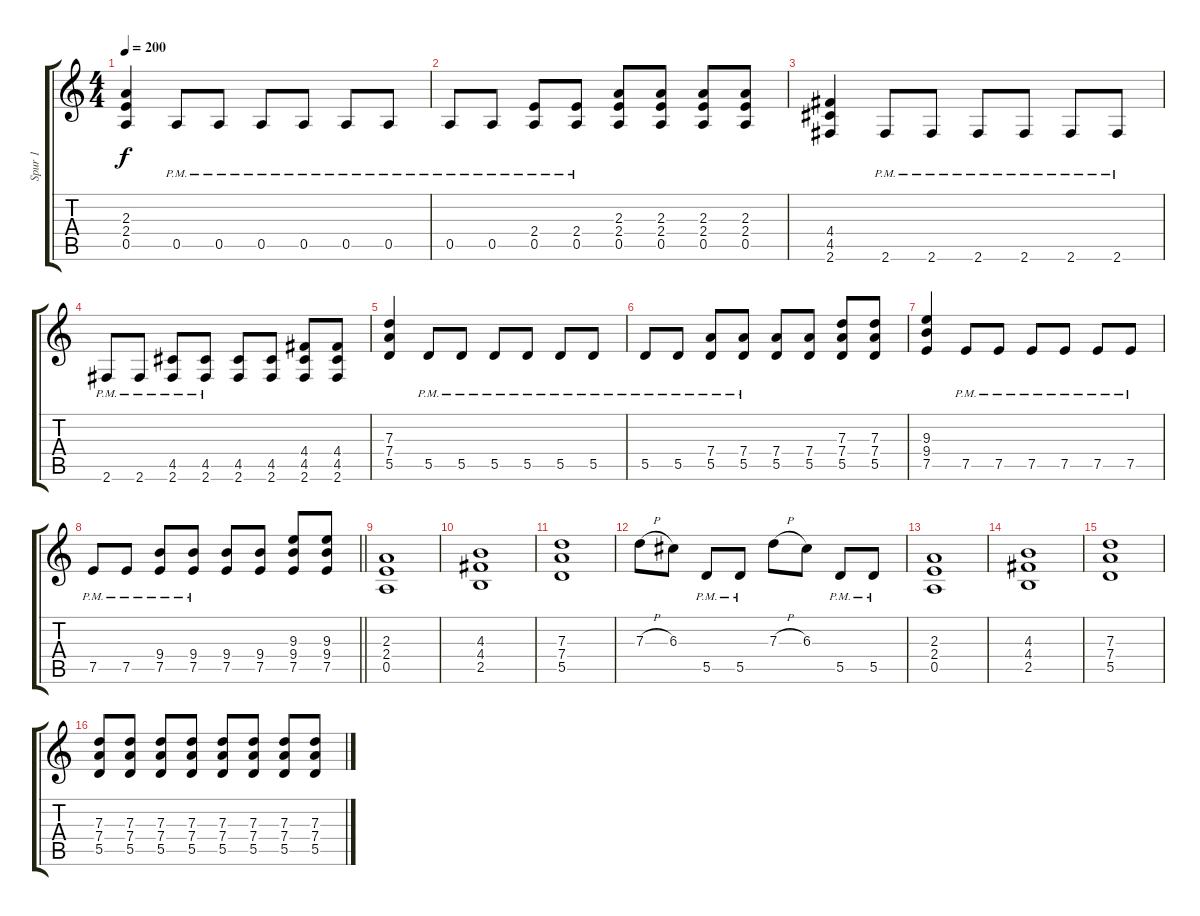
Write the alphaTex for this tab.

\track ("Spur 1" "Spur 1") {instrument distortionguitar}
\staff {score tabs}
\tuning (E4 B3 G3 D3 A2 E2) {hide}
\ts (4 4)
\tempo 200
\clef g2
\ks c
(2.3 2.4 0.5).4{dy f} 0.5{pm}.8 0.5{pm}.8 0.5{pm}.8 0.5{pm}.8 0.5{pm}.8 0.5{pm}.8 |
0.5{pm}.8 0.5{pm}.8 (2.4 0.5{pm}).8 (2.4 0.5{pm}).8 (2.3 2.4 0.5).8 (2.3 2.4 0.5).8 (2.3 2.4 0.5).8 (2.3 2.4 0.5).8 |
(4.4 4.5 2.6).4 2.6{pm}.8 2.6{pm}.8 2.6{pm}.8 2.6{pm}.8 2.6{pm}.8 2.6{pm}.8 |
2.6{pm}.8 2.6{pm}.8 (4.5 2.6{pm}).8 (4.5 2.6{pm}).8 (4.5 2.6).8 (4.5 2.6).8 (4.4 4.5 2.6).8 (4.4 4.5 2.6).8 |
(7.3 7.4 5.5).4 5.5{pm}.8 5.5{pm}.8 5.5{pm}.8 5.5{pm}.8 5.5{pm}.8 5.5{pm}.8 |
5.5{pm}.8 5.5{pm}.8 (7.4 5.5{pm}).8 (7.4 5.5{pm}).8 (7.4 5.5).8 (7.4 5.5).8 (7.3 7.4 5.5).8 (7.3 7.4 5.5).8 |
(9.3 9.4 7.5).4 7.5{pm}.8 7.5{pm}.8 7.5{pm}.8 7.5{pm}.8 7.5{pm}.8 7.5{pm}.8 |
\barLineRight lightlight
7.5{pm}.8 7.5{pm}.8 (9.4 7.5{pm}).8 (9.4 7.5{pm}).8 (9.4 7.5).8 (9.4 7.5).8 (9.3 9.4 7.5).8 (9.3 9.4 7.5).8 |
(2.3 2.4 0.5).1 |
(4.3 4.4 2.5).1 |
(7.3 7.4 5.5).1 |
7.3{h}.8 6.3.8 5.5{pm}.8 5.5{pm}.8 7.3{h}.8 6.3.8 5.5{pm}.8 5.5{pm}.8 |
(2.3 2.4 0.5).1 |
(4.3 4.4 2.5).1 |
(7.3 7.4 5.5).1 |
(7.3 7.4 5.5).8 (7.3 7.4 5.5).8 (7.3 7.4 5.5).8 (7.3 7.4 5.5).8 (7.3 7.4 5.5).8 (7.3 7.4 5.5).8 (7.3 7.4 5.5).8 (7.3 7.4 5.5).8
